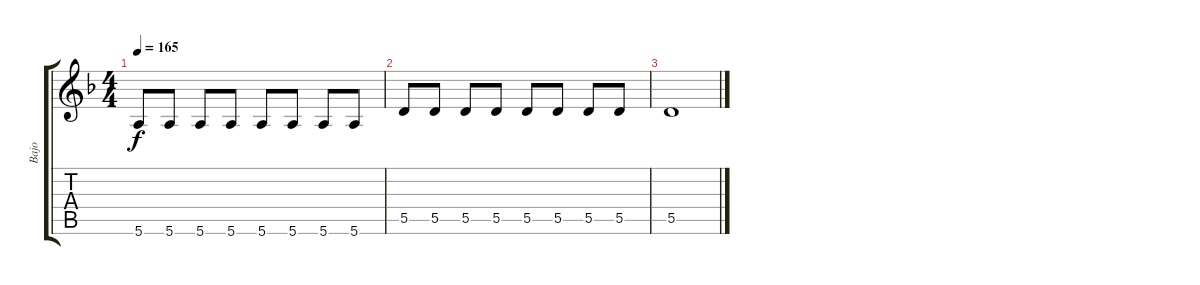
\track ("Bajo" "Bajo") {instrument electricbassfinger}
\staff {score tabs}
\tuning (E4 B3 G3 D3 A2 E2) {hide}
\ts (4 4)
\tempo 165
\clef g2
\ks dminor
5.6.8{dy f} 5.6.8 5.6.8 5.6.8 5.6.8 5.6.8 5.6.8 5.6.8 |
5.5.8 5.5.8 5.5.8 5.5.8 5.5.8 5.5.8 5.5.8 5.5.8 |
5.5.1
